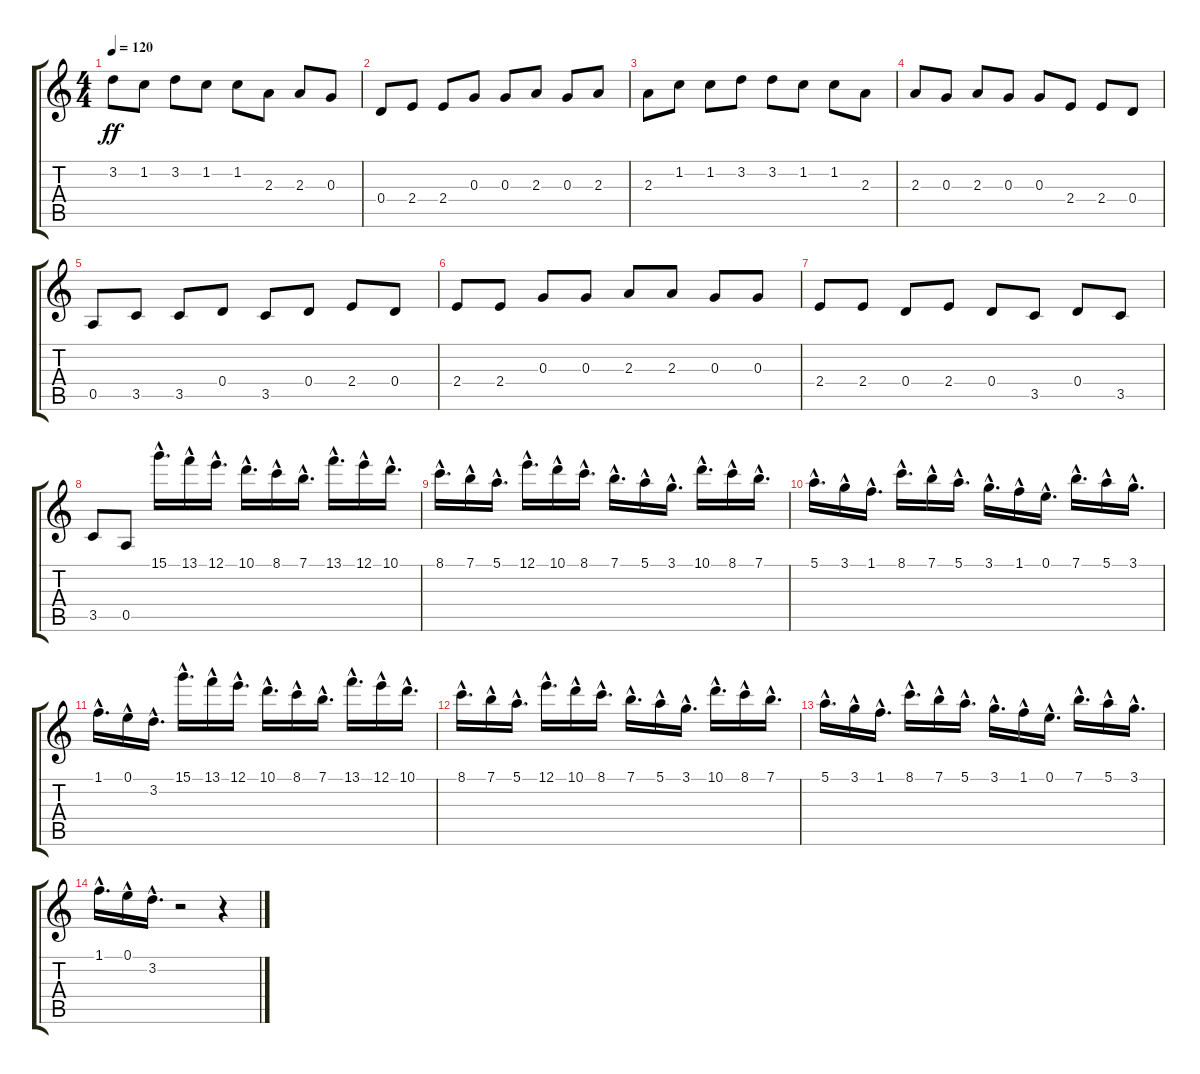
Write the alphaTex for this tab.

\track "" {instrument acousticguitarnylon}
\staff {score tabs}
\tuning (E4 B3 G3 D3 A2 E2) {hide}
\ts (4 4)
\tempo 120
\clef g2
\ks c
3.2.8{dy ff} 1.2.8 3.2.8 1.2.8 1.2.8 2.3.8 2.3.8 0.3.8 |
0.4.8 2.4.8 2.4.8 0.3.8 0.3.8 2.3.8 0.3.8 2.3.8 |
2.3.8 1.2.8 1.2.8 3.2.8 3.2.8 1.2.8 1.2.8 2.3.8 |
2.3.8 0.3.8 2.3.8 0.3.8 0.3.8 2.4.8 2.4.8 0.4.8 |
0.5.8 3.5.8 3.5.8 0.4.8 3.5.8 0.4.8 2.4.8 0.4.8 |
2.4.8 2.4.8 0.3.8 0.3.8 2.3.8 2.3.8 0.3.8 0.3.8 |
2.4.8 2.4.8 0.4.8 2.4.8 0.4.8 3.5.8 0.4.8 3.5.8 |
3.5.8 0.5.8 15.1{hac}.16{d} 13.1{hac}.16 12.1{hac}.16{d} 10.1{hac}.16{d} 8.1{hac}.16 7.1{hac}.16{d} 13.1{hac}.16{d} 12.1{hac}.16 10.1{hac}.16{d} |
8.1{hac}.16{d} 7.1{hac}.16 5.1{hac}.16{d} 12.1{hac}.16{d} 10.1{hac}.16 8.1{hac}.16{d} 7.1{hac}.16{d} 5.1{hac}.16 3.1{hac}.16{d} 10.1{hac}.16{d} 8.1{hac}.16 7.1{hac}.16{d} |
5.1{hac}.16{d} 3.1{hac}.16 1.1{hac}.16{d} 8.1{hac}.16{d} 7.1{hac}.16 5.1{hac}.16{d} 3.1{hac}.16{d} 1.1{hac}.16 0.1{hac}.16{d} 7.1{hac}.16{d} 5.1{hac}.16 3.1{hac}.16{d} |
1.1{hac}.16{d} 0.1{hac}.16 3.2{hac}.16{d} 15.1{hac}.16{d} 13.1{hac}.16 12.1{hac}.16{d} 10.1{hac}.16{d} 8.1{hac}.16 7.1{hac}.16{d} 13.1{hac}.16{d} 12.1{hac}.16 10.1{hac}.16{d} |
8.1{hac}.16{d} 7.1{hac}.16 5.1{hac}.16{d} 12.1{hac}.16{d} 10.1{hac}.16 8.1{hac}.16{d} 7.1{hac}.16{d} 5.1{hac}.16 3.1{hac}.16{d} 10.1{hac}.16{d} 8.1{hac}.16 7.1{hac}.16{d} |
5.1{hac}.16{d} 3.1{hac}.16 1.1{hac}.16{d} 8.1{hac}.16{d} 7.1{hac}.16 5.1{hac}.16{d} 3.1{hac}.16{d} 1.1{hac}.16 0.1{hac}.16{d} 7.1{hac}.16{d} 5.1{hac}.16 3.1{hac}.16{d} |
1.1{hac}.16{d} 0.1{hac}.16 3.2{hac}.16{d} r.2 r.4
